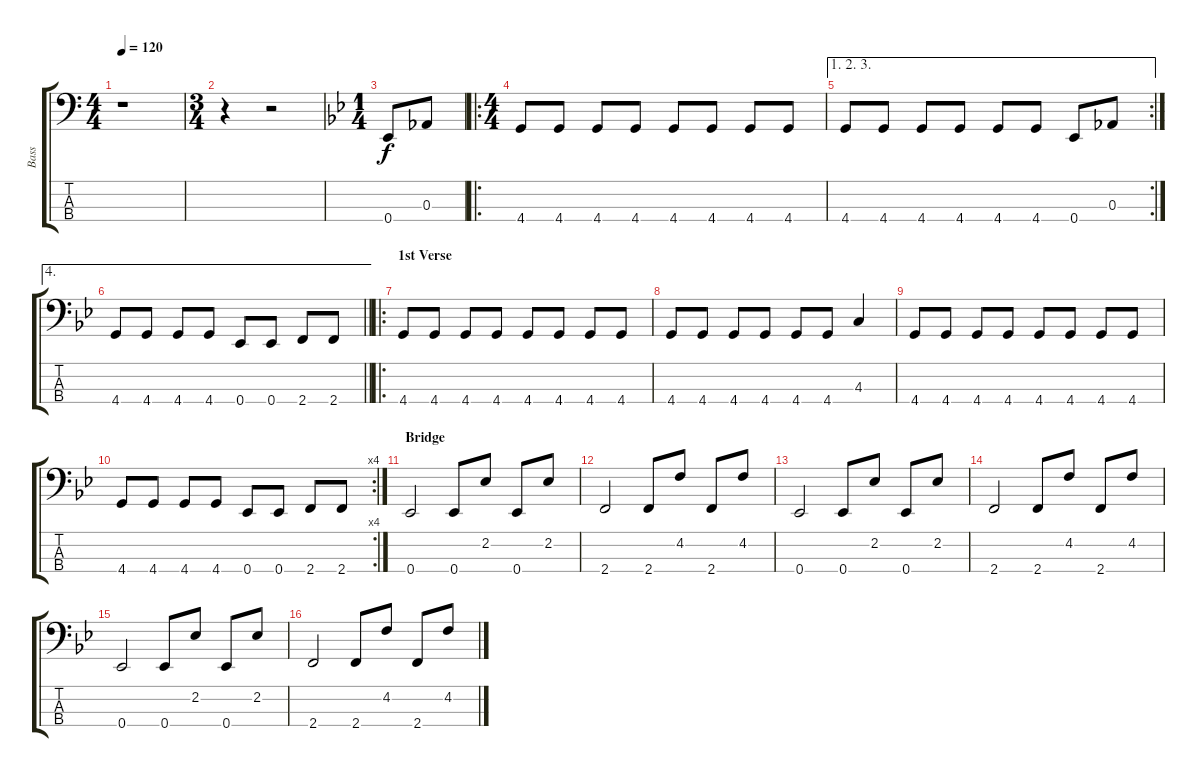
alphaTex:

\track ("Bass" "Bass") {instrument electricbasspick}
\staff {score tabs}
\tuning (Gb2 Db2 Ab1 Eb1) {hide}
\ts (4 4)
\tempo 120
\clef f4
\ks c
r.1{dy f instrument electricbasspick} |
\ts (3 4)
r.4 r.2 |
\ts (1 4)
\ks bb
0.4.8 0.3.8 |
\ro
\ts (4 4)
4.4.8 4.4.8 4.4.8 4.4.8 4.4.8 4.4.8 4.4.8 4.4.8 |
\ae (1 2 3)
\rc 2
4.4.8 4.4.8 4.4.8 4.4.8 4.4.8 4.4.8 0.4.8 0.3.8 |
\ae 4
\barLineRight lightlight
4.4.8 4.4.8 4.4.8 4.4.8 0.4.8 0.4.8 2.4.8 2.4.8 |
\ro
\section ("" "1st Verse")
4.4.8 4.4.8 4.4.8 4.4.8 4.4.8 4.4.8 4.4.8 4.4.8 |
4.4.8 4.4.8 4.4.8 4.4.8 4.4.8 4.4.8 4.3.4 |
4.4.8 4.4.8 4.4.8 4.4.8 4.4.8 4.4.8 4.4.8 4.4.8 |
\rc 4
4.4.8 4.4.8 4.4.8 4.4.8 0.4.8 0.4.8 2.4.8 2.4.8 |
\section ("" "Bridge")
0.4.2 0.4.8 2.2.8 0.4.8 2.2.8 |
2.4.2 2.4.8 4.2.8 2.4.8 4.2.8 |
0.4.2 0.4.8 2.2.8 0.4.8 2.2.8 |
2.4.2 2.4.8 4.2.8 2.4.8 4.2.8 |
0.4.2 0.4.8 2.2.8 0.4.8 2.2.8 |
2.4.2 2.4.8 4.2.8 2.4.8 4.2.8
